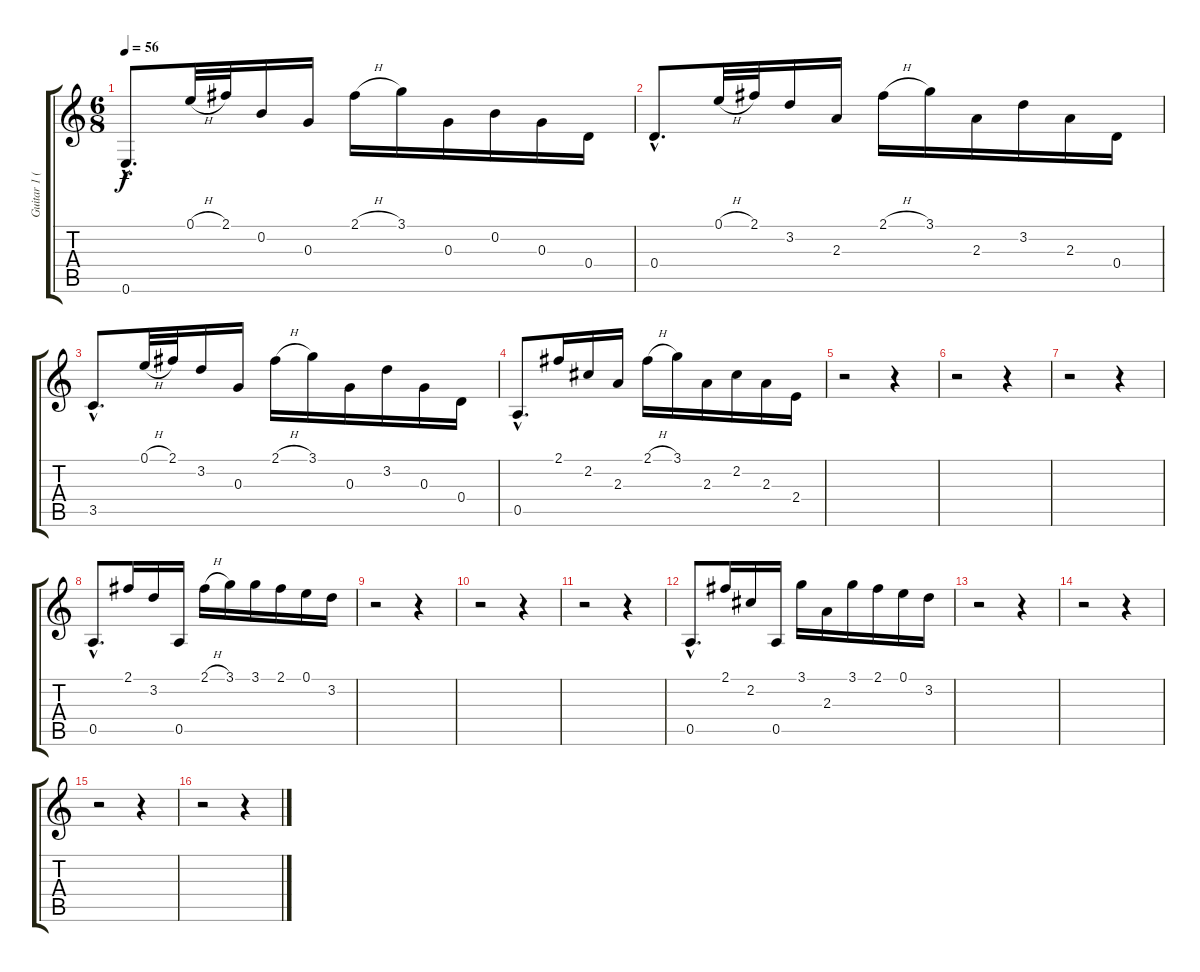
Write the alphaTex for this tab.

\track ("Guitar 1 (acous)" "Guitar 1 (") {instrument acousticguitarsteel}
\staff {score tabs}
\tuning (E4 B3 G3 D3 A2 E2) {hide}
\ts (6 8)
\tempo 56
\clef g2
\ks c
0.6{hac}.8{d dy f} 0.1{h}.32 2.1.32 0.2.16 0.3.16 2.1{h}.16 3.1.16 0.3.16 0.2.16 0.3.16 0.4.16 |
0.4{hac}.8{d} 0.1{h}.32 2.1.32 3.2.16 2.3.16 2.1{h}.16 3.1.16 2.3.16 3.2.16 2.3.16 0.4.16 |
3.5{hac}.8{d} 0.1{h}.32 2.1.32 3.2.16 0.3.16 2.1{h}.16 3.1.16 0.3.16 3.2.16 0.3.16 0.4.16 |
0.5{hac}.8{d} 2.1.16 2.2.16 2.3.16 2.1{h}.16 3.1.16 2.3.16 2.2.16 2.3.16 2.4.16 |
r.2 r.4 |
r.2 r.4 |
r.2 r.4 |
0.5{hac}.8{d} 2.1.16 3.2.16 0.5.16 2.1{h}.16 3.1.16 3.1.16 2.1.16 0.1.16 3.2.16 |
r.2 r.4 |
r.2 r.4 |
r.2 r.4 |
0.5{hac}.8{d} 2.1.16 2.2.16 0.5.16 3.1.16 2.3.16 3.1.16 2.1.16 0.1.16 3.2.16 |
r.2 r.4 |
r.2 r.4 |
r.2 r.4 |
r.2 r.4
